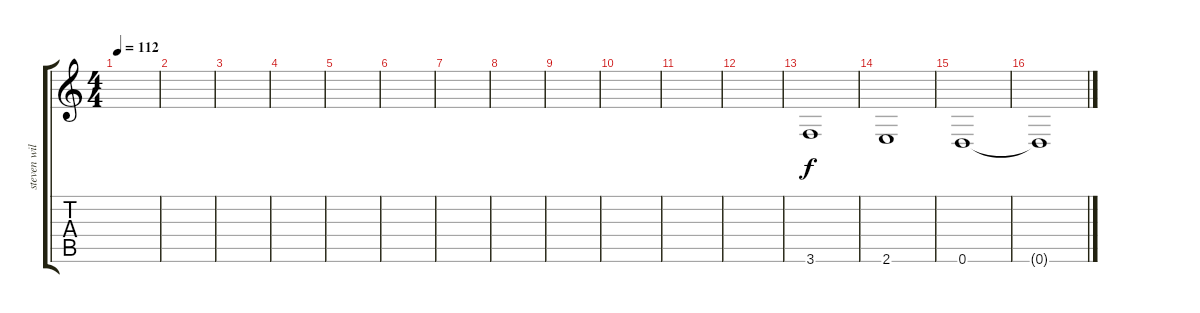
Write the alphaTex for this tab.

\track ("steven wilson" "steven wil") {instrument distortionguitar}
\staff {score tabs}
\tuning (E4 B3 G3 D3 A2 D2) {hide}
\ts (4 4)
\tempo 112
\clef g2
\ks c
|
|
|
|
|
|
|
|
|
|
|
|
3.6.1{dy f} |
2.6.1 |
0.6.1 |
0.6{t}.1
